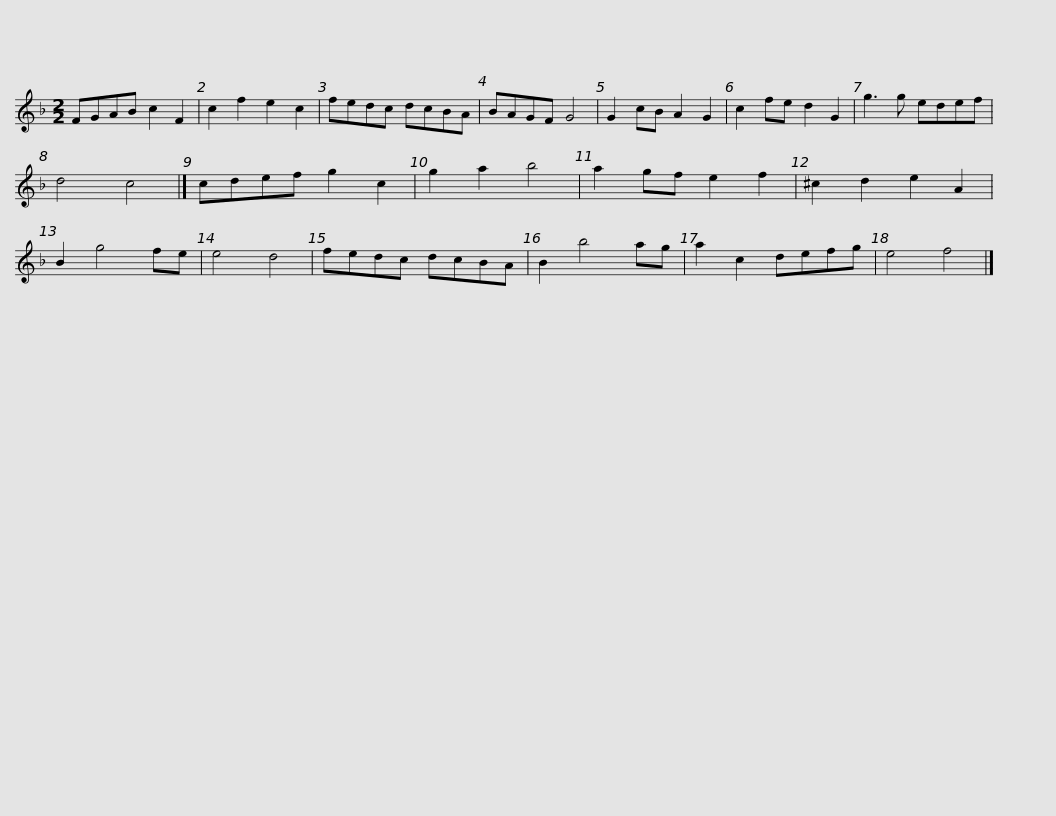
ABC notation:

X:1
L:1/8
M:2/2
I:linebreak $
K:F
V:1 treble
V:1
 FGAB c2 F2 | c2 f2 e2 c2 | fedc dcBA | BAGF G4 | G2 cB A2 G2 | %5
 c2 fe d2 G2 | g3 g edef | d4 c4 |]$ cdef g2 c2 | g2 a2 b4 | %10
 a2 gf e2 f2 | ^c2 d2 e2 A2 | B2 g4 fe | e4 d4 | fedc dcBA | %15
 B2 b4 ag |$ a2 c2 defg | e4 f4 |] %18
